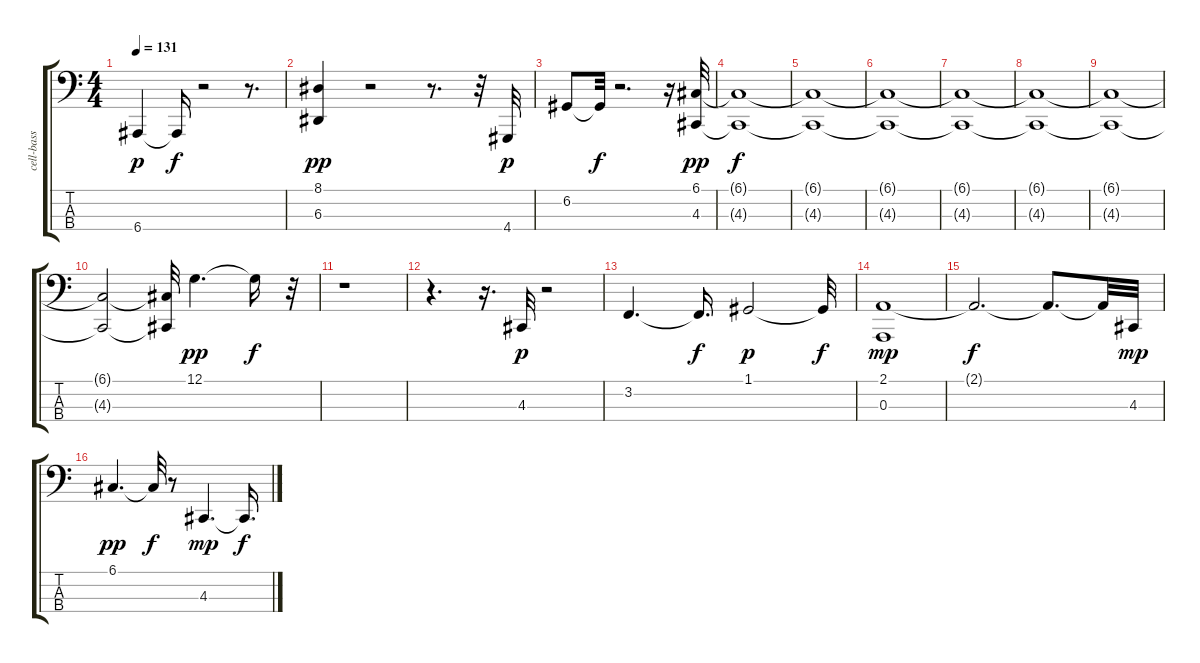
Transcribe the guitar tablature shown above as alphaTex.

\track ("cell-bass" "cell-bass") {instrument stringensemble2}
\staff {score tabs}
\tuning (G2 D2 A1 E1) {hide}
\ts (4 4)
\tempo 131
\clef f4
\ks c
6.4.4{dy p} 6.4{t}.16{dy f} r.2 r.8{d} |
(8.1 6.3).4{dy pp} r.2 r.8{d} r.32 4.4.32{dy p} |
6.2.8 6.2{t}.32{dy f} r.2{d} r.16 (6.1 4.3).32{dy pp instrument stringensemble2} |
(6.1{t} 4.3{t}).1{dy f} |
(6.1{t} 4.3{t}).1 |
(6.1{t} 4.3{t}).1 |
(6.1{t} 4.3{t}).1 |
(6.1{t} 4.3{t}).1 |
(6.1{t} 4.3{t}).1 |
(6.1{t} 4.3{t}).2 (6.1{t} 4.3{t}).32 12.1.4{d dy pp} 12.1{t}.16{dy f} r.32 |
r.1 |
r.4{d} r.16{d} 4.3.32{dy p} r.2 |
3.2.4{d} 3.2{t}.16{d dy f} 1.1.2{dy p} 1.1{t}.32{dy f} |
(2.1 0.3).1{dy mp instrument pizzicatostrings} |
2.1{t}.2{d dy f} 2.1{t}.8{d} 2.1{t}.32 4.3.32{dy mp instrument pizzicatostrings} |
6.1.4{d dy pp} 6.1{t}.32{dy f} r.8 4.3.4{d dy mp} 4.3{t}.16{d dy f}
